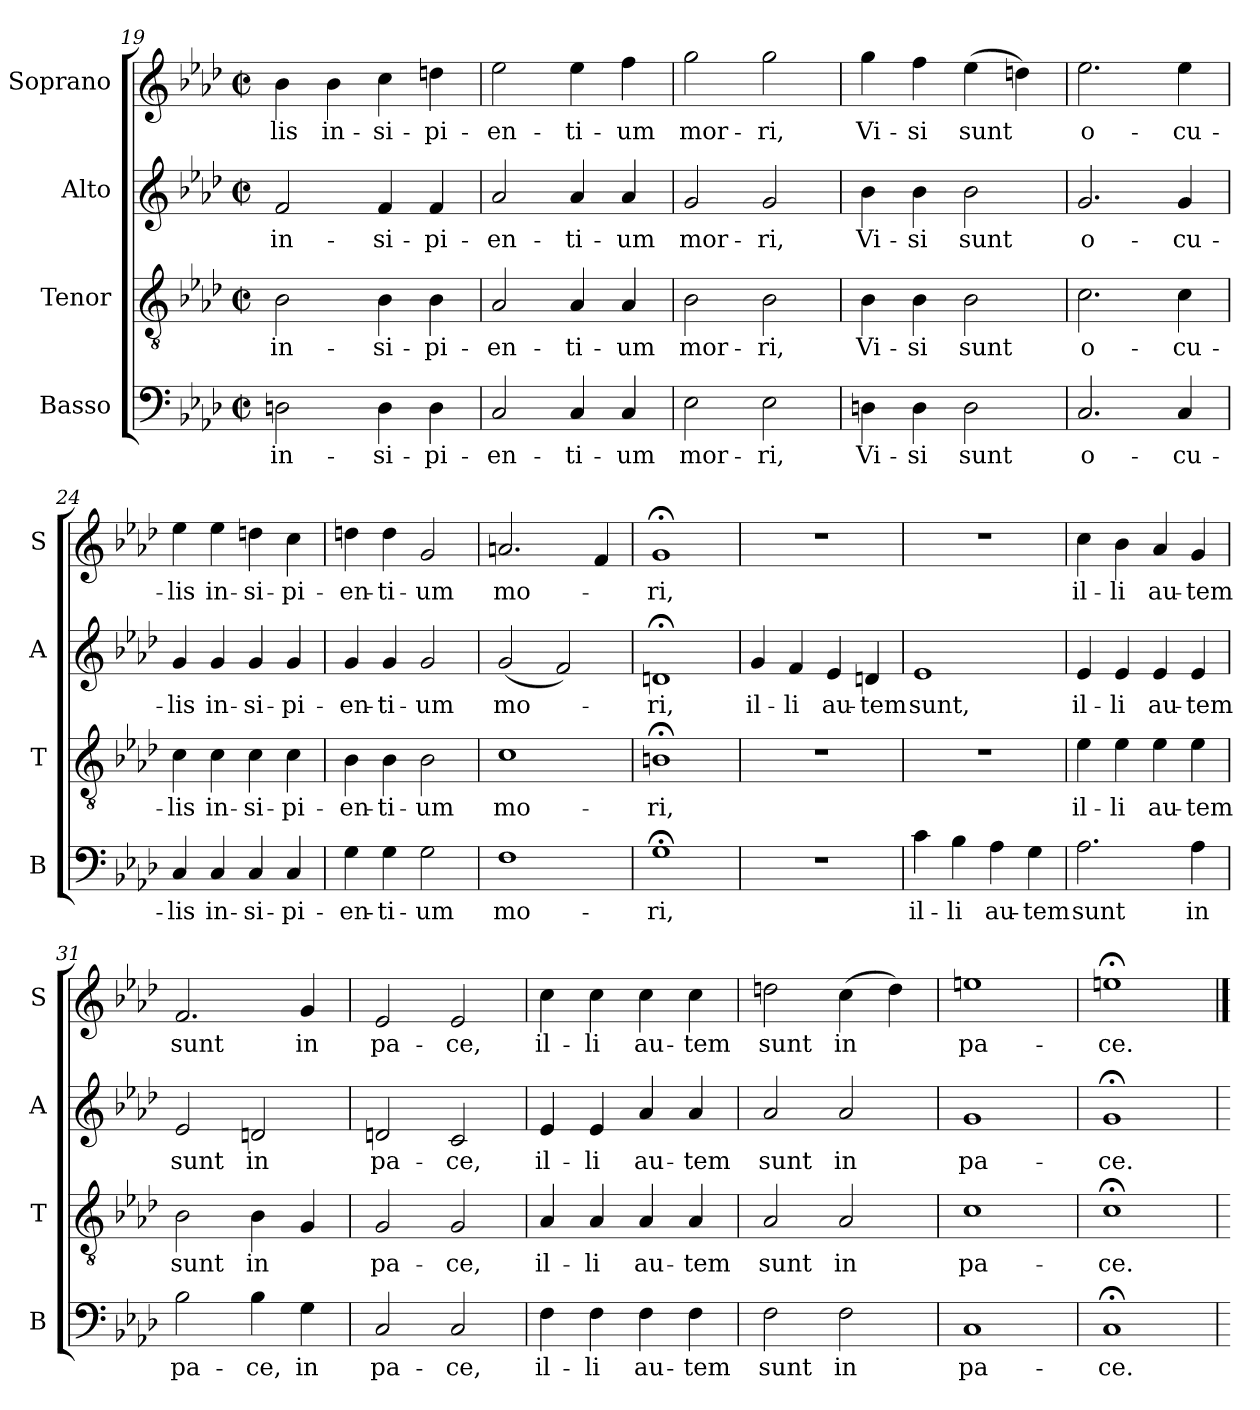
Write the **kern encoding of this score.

**kern	**text	**kern	**text	**kern	**text	**kern	**text
*part4	*part4	*part3	*part3	*part2	*part2	*part1	*part1
*staff4	*staff4	*staff3	*staff3	*staff2	*staff2	*staff1	*staff1
*I"Basso	*	*I"Tenor	*	*I"Alto	*	*I"Soprano	*
*I'B	*	*I'T	*	*I'A	*	*I'S	*
*clefF4	*	*clefGv2	*	*clefG2	*	*clefG2	*
*k[b-e-a-d-]	*	*k[b-e-a-d-]	*	*k[b-e-a-d-]	*	*k[b-e-a-d-]	*
*A-:	*	*A-:	*	*A-:	*	*A-:	*
*M2/2	*	*M2/2	*	*M2/2	*	*M2/2	*
*met(c|)	*	*met(c|)	*	*met(c|)	*	*met(c|)	*
=19	=19	=19	=19	=19	=19	=19	=19
!	!LO:LY:b:cj	!	!LO:LY:b:cj	!	!LO:LY:b:cj	!	!LO:LY:b:cj
2Dn\	in-	2B-\	in-	2f/	in-	4b-\	-lis
!	!	!	!	!	!	!	!LO:LY:b:cj
.	.	.	.	.	.	4b-\	in-
!	!LO:LY:b:cj	!	!LO:LY:b:cj	!	!LO:LY:b:cj	!	!LO:LY:b:cj
4D\	-si-	4B-\	-si-	4f/	-si-	4cc\	-si-
!	!LO:LY:b:cj	!	!LO:LY:b:cj	!	!LO:LY:b:cj	!	!LO:LY:b:cj
4D\	-pi-	4B-\	-pi-	4f/	-pi-	4ddn\	-pi-
=20	=20	=20	=20	=20	=20	=20	=20
!	!LO:LY:b:cj	!	!LO:LY:b:cj	!	!LO:LY:b:cj	!	!LO:LY:b:cj
2C/	-en-	2A-/	-en-	2a-/	-en-	2ee-\	-en-
!	!LO:LY:b:cj	!	!LO:LY:b:cj	!	!LO:LY:b:cj	!	!LO:LY:b:cj
4C/	-ti-	4A-/	-ti-	4a-/	-ti-	4ee-\	-ti-
!	!LO:LY:b:cj	!	!LO:LY:b:cj	!	!LO:LY:b:cj	!	!LO:LY:b:cj
4C/	-um	4A-/	-um	4a-/	-um	4ff\	-um
!!LO:LB:g=z
=21	=21	=21	=21	=21	=21	=21	=21
!	!LO:LY:b:cj	!	!LO:LY:b:cj	!	!LO:LY:b:cj	!	!LO:LY:b:cj
2E-\	mor-	2B-\	mor-	2g/	mor-	2gg\	mor-
!	!LO:LY:b:cj	!	!LO:LY:b:cj	!	!LO:LY:b:cj	!	!LO:LY:b:cj
2E-\	-ri,	2B-\	-ri,	2g/	-ri,	2gg\	-ri,
=22	=22	=22	=22	=22	=22	=22	=22
!	!LO:LY:b:cj	!	!LO:LY:b:cj	!	!LO:LY:b:cj	!	!LO:LY:b:cj
4Dn\	Vi-	4B-\	Vi-	4b-\	Vi-	4gg\	Vi-
!	!LO:LY:b:cj	!	!LO:LY:b:cj	!	!LO:LY:b:cj	!	!LO:LY:b:cj
4D\	-si	4B-\	-si	4b-\	-si	4ff\	-si
!	!LO:LY:b:cj	!	!LO:LY:b:cj	!	!LO:LY:b:cj	!	!LO:LY:b
2D\	sunt	2B-\	sunt	2b-\	sunt	(>4ee-\	sunt
.	.	.	.	.	.	4ddn\)	.
=23	=23	=23	=23	=23	=23	=23	=23
!	!LO:LY:b:cj	!	!LO:LY:b:cj	!	!LO:LY:b:cj	!	!LO:LY:b:cj
2.C/	o-	2.c\	o-	2.g/	o-	2.ee-\	o-
!	!LO:LY:b:cj	!	!LO:LY:b:cj	!	!LO:LY:b:cj	!	!LO:LY:b:cj
4C/	-cu-	4c\	-cu-	4g/	-cu-	4ee-\	-cu-
=24	=24	=24	=24	=24	=24	=24	=24
!	!LO:LY:b:cj	!	!LO:LY:b:cj	!	!LO:LY:b:cj	!	!LO:LY:b:cj
4C/	-lis	4c\	-lis	4g/	-lis	4ee-\	-lis
!	!LO:LY:b:cj	!	!LO:LY:b:cj	!	!LO:LY:b:cj	!	!LO:LY:b:cj
4C/	in-	4c\	in-	4g/	in-	4ee-\	in-
!	!LO:LY:b:cj	!	!LO:LY:b:cj	!	!LO:LY:b:cj	!	!LO:LY:b:cj
4C/	-si-	4c\	-si-	4g/	-si-	4ddn\	-si-
!	!LO:LY:b:cj	!	!LO:LY:b:cj	!	!LO:LY:b:cj	!	!LO:LY:b:cj
4C/	-pi-	4c\	-pi-	4g/	-pi-	4cc\	-pi-
=25	=25	=25	=25	=25	=25	=25	=25
!	!LO:LY:b:cj	!	!LO:LY:b:cj	!	!LO:LY:b:cj	!	!LO:LY:b:cj
4G\	-en-	4B-\	-en-	4g/	-en-	4ddn\	-en-
!	!LO:LY:b:cj	!	!LO:LY:b:cj	!	!LO:LY:b:cj	!	!LO:LY:b:cj
4G\	-ti-	4B-\	-ti-	4g/	-ti-	4dd\	-ti-
!	!LO:LY:b:cj	!	!LO:LY:b:cj	!	!LO:LY:b:cj	!	!LO:LY:b:cj
2G\	-um	2B-\	-um	2g/	-um	2g/	-um
!!LO:LB:g=z
=26	=26	=26	=26	=26	=26	=26	=26
!	!LO:LY:b:cj	!	!LO:LY:b:cj	!	!LO:LY:b:cj	!	!LO:LY:b:cj
1F	mo-	1c	mo-	(<2g/	mo-	2.an/	mo-
.	.	.	.	2f/)	.	.	.
.	.	.	.	.	.	4f/	.
=27	=27	=27	=27	=27	=27	=27	=27
!	!LO:LY:b:cj	!	!LO:LY:b:cj	!	!LO:LY:b:cj	!	!LO:LY:b:cj
1G;<	-ri,	1Bn;<	-ri,	1dn;<	-ri,	1g;<	-ri,
=28	=28	=28	=28	=28	=28	=28	=28
!	!	!	!	!	!LO:LY:b:cj	!	!
1r	.	1r	.	4g/	il-	1r	.
!	!	!	!	!	!LO:LY:b:cj	!	!
.	.	.	.	4f/	-li	.	.
!	!	!	!	!	!LO:LY:b:cj	!	!
.	.	.	.	4e-/	au-	.	.
!	!	!	!	!	!LO:LY:b:cj	!	!
.	.	.	.	4dn/	-tem	.	.
=29	=29	=29	=29	=29	=29	=29	=29
!	!LO:LY:b:cj	!	!	!	!LO:LY:b:cj	!	!
4c\	il-	1r	.	1e-	sunt,	1r	.
!	!LO:LY:b:cj	!	!	!	!	!	!
4B-\	-li	.	.	.	.	.	.
!	!LO:LY:b:cj	!	!	!	!	!	!
4A-\	au-	.	.	.	.	.	.
!	!LO:LY:b:cj	!	!	!	!	!	!
4G\	-tem	.	.	.	.	.	.
=30	=30	=30	=30	=30	=30	=30	=30
!	!LO:LY:b:cj	!	!LO:LY:b:cj	!	!LO:LY:b:cj	!	!LO:LY:b:cj
2.A-\	sunt	4e-\	il-	4e-/	il-	4cc\	il-
!	!	!	!LO:LY:b:cj	!	!LO:LY:b:cj	!	!LO:LY:b:cj
.	.	4e-\	-li	4e-/	-li	4b-\	-li
!	!	!	!LO:LY:b:cj	!	!LO:LY:b:cj	!	!LO:LY:b:cj
.	.	4e-\	au-	4e-/	au-	4a-/	au-
!	!LO:LY:b:cj	!	!LO:LY:b:cj	!	!LO:LY:b:cj	!	!LO:LY:b:cj
4A-\	in	4e-\	-tem	4e-/	-tem	4g/	-tem
!!LO:PB:g=z
=31	=31	=31	=31	=31	=31	=31	=31
!	!LO:LY:b:cj	!	!LO:LY:b:cj	!	!LO:LY:b:cj	!	!LO:LY:b:cj
2B-\	pa-	2B-\	sunt	2e-/	sunt	2.f/	sunt
!	!LO:LY:b:cj	!	!LO:LY:b:cj	!	!LO:LY:b:cj	!	!
4B-\	-ce,	4B-\	in	2dn/	in	.	.
!	!LO:LY:b:cj	!	!	!	!	!	!LO:LY:b:cj
4G\	in	4G/	.	.	.	4g/	in
=32	=32	=32	=32	=32	=32	=32	=32
!	!LO:LY:b:cj	!	!LO:LY:b:cj	!	!LO:LY:b:cj	!	!LO:LY:b:cj
2C/	pa-	2G/	pa-	2dn/	pa-	2e-/	pa-
!	!LO:LY:b:cj	!	!LO:LY:b:cj	!	!LO:LY:b:cj	!	!LO:LY:b:cj
2C/	-ce,	2G/	-ce,	2c/	-ce,	2e-/	-ce,
=33	=33	=33	=33	=33	=33	=33	=33
!	!LO:LY:b:cj	!	!LO:LY:b:cj	!	!LO:LY:b:cj	!	!LO:LY:b:cj
4F\	il-	4A-/	il-	4e-/	il-	4cc\	il-
!	!LO:LY:b:cj	!	!LO:LY:b:cj	!	!LO:LY:b:cj	!	!LO:LY:b:cj
4F\	-li	4A-/	-li	4e-/	-li	4cc\	-li
!	!LO:LY:b:cj	!	!LO:LY:b:cj	!	!LO:LY:b:cj	!	!LO:LY:b:cj
4F\	au-	4A-/	au-	4a-/	au-	4cc\	au-
!	!LO:LY:b:cj	!	!LO:LY:b:cj	!	!LO:LY:b:cj	!	!LO:LY:b:cj
4F\	-tem	4A-/	-tem	4a-/	-tem	4cc\	-tem
=34	=34	=34	=34	=34	=34	=34	=34
!	!LO:LY:b:cj	!	!LO:LY:b:cj	!	!LO:LY:b:cj	!	!LO:LY:b:cj
2F\	sunt	2A-/	sunt	2a-/	sunt	2ddn\	sunt
!	!LO:LY:b:cj	!	!LO:LY:b:cj	!	!LO:LY:b:cj	!	!LO:LY:b:cj
2F\	in	2A-/	in	2a-/	in	(>4cc\	in
.	.	.	.	.	.	4dd\)	.
=35	=35	=35	=35	=35	=35	=35	=35
!	!LO:LY:b:cj	!	!LO:LY:b:cj	!	!LO:LY:b:cj	!	!LO:LY:b:cj
1C	pa-	1c	pa-	1g	pa-	1een	pa-
=36	=36	=36	=36	=36	=36	=36	=36
!	!LO:LY:b:cj	!	!LO:LY:b:cj	!	!LO:LY:b:cj	!	!LO:LY:b:cj
1C;<	-ce.	1c;<	-ce.	1g;<	-ce.	1een;<	-ce.
=	==	=	==	=	==	==	==
*-	*-	*-	*-	*-	*-	*-	*-
